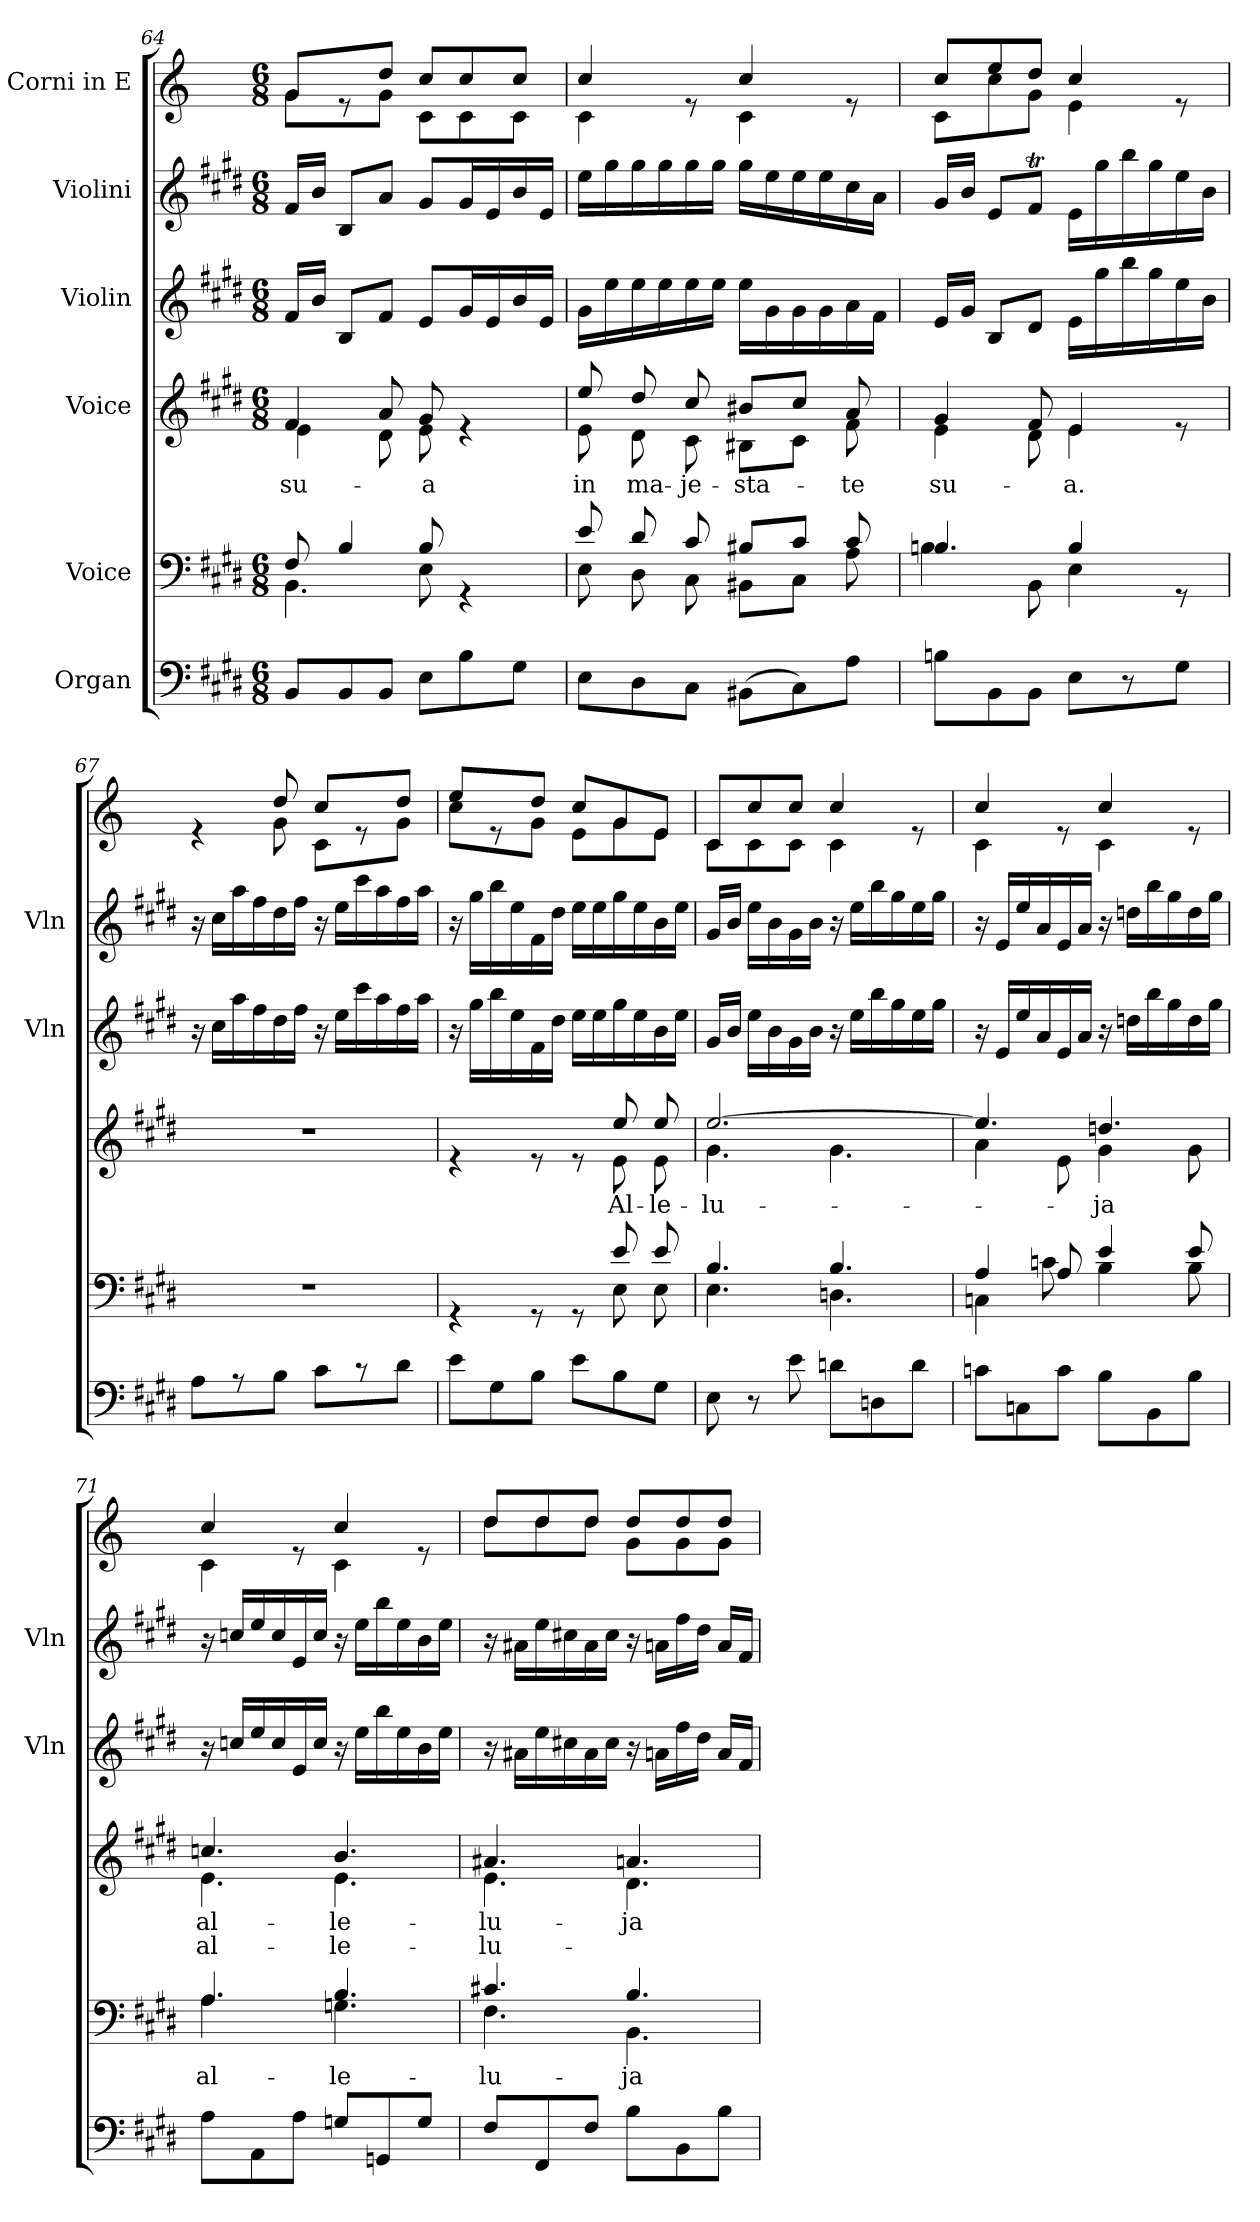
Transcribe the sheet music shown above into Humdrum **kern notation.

**kern	**kern	**text	**kern	**text	**text	**kern	**kern	**kern
*part6	*part5	*part5	*part4	*part4	*part4	*part3	*part2	*part1
*staff6	*staff5	*staff5	*staff4	*staff4	*staff4	*staff3	*staff2	*staff1
*I"Organ	*I"Voice	*	*I"Voice	*	*	*I"Violin	*I"Violini	*I"Corni in E
*	*	*	*	*	*	*I'Vln	*I'Vln	*
*clefF4	*clefF4	*	*clefG2	*	*	*clefG2	*clefG2	*clefG2
*	*	*	*	*	*	*	*	*ITrd5c8
*k[f#c#g#d#]	*k[f#c#g#d#]	*	*k[f#c#g#d#]	*	*	*k[f#c#g#d#]	*k[f#c#g#d#]	*k[f#c#g#d#]
*M6/8	*M6/8	*	*M6/8	*	*	*M6/8	*M6/8	*M6/8
=64	=64	=64	=64	=64	=64	=64	=64	=64
*	*^	*	*	*	*	*	*	*
!	!	!	!	!	!LO:LY:b	!	!	!	!
*	*	*	*	*^	*	*	*	*	*^
8BB/L	8F#/	4.BB\	.	4f#/	4e\	su-	.	16f#/LL	16f#/LL	8B/L	8B\L
.	.	.	.	.	.	.	.	16b/JJ	16b/JJ	.	.
8BB/	4B/	.	.	.	.	.	.	8B/L	8B/L	8re	8ryy
8BB/J	.	.	.	8a/	8d#\	.	.	8f#/J	8a/J	8f#/J	8B\J
!	!	!	!	!	!	!LO:LY:b	!	!	!	!	!
8E\L	8B/	8E\	.	8g#/	8e\	-a	.	8e/L	8g#/L	8e/L	8E\L
8B\	4rGG	4ryy	.	4re	4ryy	.	.	16g#/L	16g#/L	8e/	8E\
.	.	.	.	.	.	.	.	16e/	16e/	.	.
8G#\J	.	.	.	.	.	.	.	16b/	16b/	8e/J	8E\J
.	.	.	.	.	.	.	.	16e/JJ	16e/JJ	.	.
!!LO:PB:g=z	!!
=65	=65	=65	=65	=65	=65	=65	=65	=65	=65	=65	=65
!	!	!	!	!	!	!LO:LY:b	!	!	!	!	!
8E\L	8e/	8E\	.	8ee/	8e\	in	.	16g#\LL	16ee\LL	4e/	4E\
.	.	.	.	.	.	.	.	16ee\	16gg#\	.	.
!	!	!	!	!	!	!LO:LY:b	!	!	!	!	!
8D#\	8d#/	8D#\	.	8dd#/	8d#\	ma-	.	16ee\	16gg#\	.	.
.	.	.	.	.	.	.	.	16ee\	16gg#\	.	.
!	!	!	!	!	!	!LO:LY:b	!	!	!	!	!
8C#\J	8c#/	8C#\	.	8cc#/	8c#\	-je-	.	16ee\	16gg#\	8re	8ryy
.	.	.	.	.	.	.	.	16ee\JJ	16gg#\JJ	.	.
!	!	!	!	!	!	!LO:LY:b	!	!	!	!	!
(8BB#X\L	8B#X/L	8BB#X\L	.	8b#X/L	8B#X\L	-sta-	.	16ee\LL	16gg#\LL	4e/	4E\
.	.	.	.	.	.	.	.	16g#\	16ee\	.	.
8C#\)	8c#/J	8C#\J	.	8cc#/J	8c#\J	.	.	16g#\	16ee\	.	.
.	.	.	.	.	.	.	.	16g#\	16ee\	.	.
!	!	!	!	!	!	!LO:LY:b	!	!	!	!	!
8A\J	8c#/	8A\	.	8a/	8f#\	-te	.	16a\	16cc#\	8re	8ryy
.	.	.	.	.	.	.	.	16f#\JJ	16a\JJ	.	.
=66	=66	=66	=66	=66	=66	=66	=66	=66	=66	=66	=66
!	!	!	!	!	!	!LO:LY:b	!	!	!	!	!
8Bn\L	4.Bn/	4B\	.	4g#/	4e\	su-	.	16e/LL	16g#/LL	8e/L	8E\L
.	.	.	.	.	.	.	.	16g#/JJ	16b/JJ	.	.
8BB\	.	.	.	.	.	.	.	8B/L	8e/L	8g#/	8e\
8BB\J	.	8BB\	.	8f#/	8d#\	.	.	8d#/J	8f#T/J	8f#/J	8B\J
!	!	!	!	!	!	!LO:LY:b	!	!	!	!	!
8E\L	4B/	4E\	.	4e/	4e\	-a.	.	16e\LL	16e\LL	4e/	4G#\
.	.	.	.	.	.	.	.	16gg#\	16gg#\	.	.
8r	.	.	.	.	.	.	.	16bb\	16bb\	.	.
.	.	.	.	.	.	.	.	16gg#\	16gg#\	.	.
8G#\J	8rGG	8ryy	.	8re	8ryy	.	.	16ee\	16ee\	8re	8ryy
.	.	.	.	.	.	.	.	16b\JJ	16b\JJ	.	.
*	*v	*v	*	*	*	*	*	*	*	*	*
*	*	*	*v	*v	*	*	*	*	*	*
=67	=67	=67	=67	=67	=67	=67	=67	=67	=67
8A\L	2.r	.	2.r	.	.	16r	16r	4re	4ryy
.	.	.	.	.	.	16cc#\LL	16cc#\LL	.	.
8r	.	.	.	.	.	16aa\	16aa\	.	.
.	.	.	.	.	.	16ff#\	16ff#\	.	.
8B\J	.	.	.	.	.	16dd#\	16dd#\	8f#/	8B\
.	.	.	.	.	.	16ff#\JJ	16ff#\JJ	.	.
8c#\L	.	.	.	.	.	16r	16r	8e/L	8E\L
.	.	.	.	.	.	16ee\LL	16ee\LL	.	.
8r	.	.	.	.	.	16ccc#\	16ccc#\	8re	8ryy
.	.	.	.	.	.	16aa\	16aa\	.	.
8d#\J	.	.	.	.	.	16ff#\	16ff#\	8f#/J	8B\J
.	.	.	.	.	.	16aa\JJ	16aa\JJ	.	.
=68	=68	=68	=68	=68	=68	=68	=68	=68	=68
*	*^	*	*^	*	*	*	*	*	*
8e\L	4rGG	2ryy	.	4re	2ryy	.	.	16r	16r	8g#/L	8e\L
.	.	.	.	.	.	.	.	16gg#\LL	16gg#\LL	.	.
8G#\	.	.	.	.	.	.	.	16bb\	16bb\	8re	8ryy
.	.	.	.	.	.	.	.	16ee\	16ee\	.	.
8B\J	8rGG	.	.	8re	.	.	.	16f#\	16f#\	8f#/J	8B\J
.	.	.	.	.	.	.	.	16dd#\JJ	16dd#\JJ	.	.
8e\L	8rGG	.	.	8re	.	.	.	16ee\LL	16ee\LL	8e/L	8G#\L
.	.	.	.	.	.	.	.	16ee\	16ee\	.	.
!	!	!	!	!	!	!LO:LY:b	!	!	!	!	!
8B\	8e/	8E\	.	8ee/	8e\	Al-	.	16gg#\	16gg#\	8B/	8B\
.	.	.	.	.	.	.	.	16ee\	16ee\	.	.
!	!	!	!	!	!	!LO:LY:b	!	!	!	!	!
8G#\J	8e/	8E\	.	8ee/	8e\	-le-	.	16b\	16b\	8G#/J	8G#\J
.	.	.	.	.	.	.	.	16ee\JJ	16ee\JJ	.	.
!!LO:LB:g=z	!!
=69	=69	=69	=69	=69	=69	=69	=69	=69	=69	=69	=69
!	!	!	!	!	!	!LO:LY:b	!	!	!	!	!
8E\	4.B/	4.E\	.	[2.ee/	4.g#\	-lu-	.	16g#/LL	16g#/LL	8E/L	8E\L
.	.	.	.	.	.	.	.	16b/JJ	16b/JJ	.	.
8r	.	.	.	.	.	.	.	16ee\LL	16ee\LL	8e/	8E\
.	.	.	.	.	.	.	.	16b\	16b\	.	.
8e\	.	.	.	.	.	.	.	16g#\	16g#\	8e/J	8E\J
.	.	.	.	.	.	.	.	16b\JJ	16b\JJ	.	.
8dn\L	4.B/	4.Dn\	.	.	4.g#\	.	.	16r	16r	4e/	4E\
.	.	.	.	.	.	.	.	16ee\LL	16ee\LL	.	.
8Dn\	.	.	.	.	.	.	.	16bb\	16bb\	.	.
.	.	.	.	.	.	.	.	16gg#\	16gg#\	.	.
8d\J	.	.	.	.	.	.	.	16ee\	16ee\	8re	8ryy
.	.	.	.	.	.	.	.	16gg#\JJ	16gg#\JJ	.	.
=70	=70	=70	=70	=70	=70	=70	=70	=70	=70	=70	=70
8cn\L	4A/	4Cn\	.	4.ee/]	4a\	.	.	16r	16r	4e/	4E\
.	.	.	.	.	.	.	.	16e/LL	16e/LL	.	.
8Cn\	.	.	.	.	.	.	.	16ee/	16ee/	.	.
.	.	.	.	.	.	.	.	16a/	16a/	.	.
8c\J	8A/	8cn\	.	.	8e\	.	.	16e/	16e/	8re	8ryy
.	.	.	.	.	.	.	.	16a/JJ	16a/JJ	.	.
!	!	!	!	!	!	!LO:LY:b	!	!	!	!	!
8B\L	4e/	4B\	.	4.ddn/	4g#\	-ja	.	16r	16r	4e/	4E\
.	.	.	.	.	.	.	.	16ddn\LL	16ddn\LL	.	.
8BB\	.	.	.	.	.	.	.	16bb\	16bb\	.	.
.	.	.	.	.	.	.	.	16gg#\	16gg#\	.	.
8B\J	8e/	8B\	.	.	8g#\	.	.	16dd\	16dd\	8re	8ryy
.	.	.	.	.	.	.	.	16gg#\JJ	16gg#\JJ	.	.
=71	=71	=71	=71	=71	=71	=71	=71	=71	=71	=71	=71
!	!	!	!LO:LY:b	!	!	!LO:LY:b	!LO:LY:b	!	!	!	!
8A\L	4.A/	4.A\	al-	4.ccn/	4.e\	al-	al-	16r	16r	4e/	4E\
.	.	.	.	.	.	.	.	16ccn/LL	16ccn/LL	.	.
8AA\	.	.	.	.	.	.	.	16ee/	16ee/	.	.
.	.	.	.	.	.	.	.	16cc/	16cc/	.	.
8A\J	.	.	.	.	.	.	.	16e/	16e/	8re	8ryy
.	.	.	.	.	.	.	.	16cc/JJ	16cc/JJ	.	.
!	!	!	!LO:LY:b	!	!	!LO:LY:b	!LO:LY:b	!	!	!	!
8Gn/L	4.B/	4.Gn\	-le-	4.b/	4.e\	-le-	-le-	16r	16r	4e/	4E\
.	.	.	.	.	.	.	.	16ee\LL	16ee\LL	.	.
8GGn/	.	.	.	.	.	.	.	16bb\	16bb\	.	.
.	.	.	.	.	.	.	.	16ee\	16ee\	.	.
8G/J	.	.	.	.	.	.	.	16b\	16b\	8re	8ryy
.	.	.	.	.	.	.	.	16ee\JJ	16ee\JJ	.	.
=72	=72	=72	=72	=72	=72	=72	=72	=72	=72	=72	=72
!	!	!	!LO:LY:b	!	!	!LO:LY:b	!LO:LY:b	!	!	!	!
8F#/L	4.c#X/	4.F#\	-lu-	4.a#X/	4.e\	-lu-	-lu-	16r	16r	8f#/L	8f#\L
.	.	.	.	.	.	.	.	16a#X\LL	16a#X\LL	.	.
8FF#/	.	.	.	.	.	.	.	16ee\	16ee\	8f#/	8f#\
.	.	.	.	.	.	.	.	16cc#X\	16cc#X\	.	.
8F#/J	.	.	.	.	.	.	.	16a#\	16a#\	8f#/J	8f#\J
.	.	.	.	.	.	.	.	16cc#\JJ	16cc#\JJ	.	.
!	!	!	!LO:LY:b	!	!	!LO:LY:b	!	!	!	!	!
8B\L	4.B/	4.BB\	-ja	4.an/	4.d#\	-ja	.	16r	16r	8f#/L	8B\L
.	.	.	.	.	.	.	.	16an\LL	16an\LL	.	.
8BB\	.	.	.	.	.	.	.	16ff#\	16ff#\	8f#/	8B\
.	.	.	.	.	.	.	.	16dd#\JJ	16dd#\JJ	.	.
8B\J	.	.	.	.	.	.	.	16a/LL	16a/LL	8f#/J	8B\J
.	.	.	.	.	.	.	.	16f#/JJ	16f#/JJ	.	.
*	*v	*v	*	*	*	*	*	*	*	*v	*v
*	*	*	*v	*v	*	*	*	*	*
=	=	=	=	=	=	=	=	=
*-	*-	*-	*-	*-	*-	*-	*-	*-
